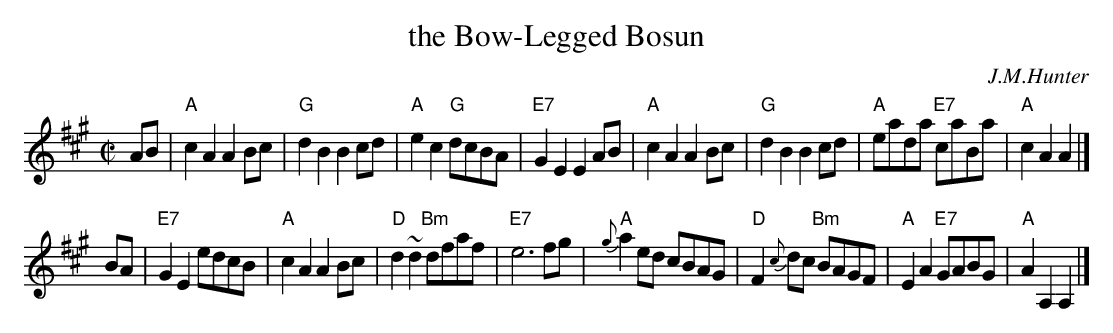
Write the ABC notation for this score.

X:1
T: the Bow-Legged Bosun
C: J.M.Hunter
M: C|
L: 1/8
K: A
AB \
| "A"c2A2 A2Bc | "G"d2B2 B2cd | "A"e2c2  "G"dcBA | "E7"G2E2 E2AB \
| "A"c2A2 A2Bc | "G"d2B2 B2cd | "A"eada "E7"caBa |  "A"c2A2 A2 |]
BA \
| "E7"G2E2   edcB | "A"c2A2        A2Bc | "D"d2~d2 "Bm"dfaf | "E7"e6   fg \
| "A"{g}a2ed cBAG | "D"F2{c}dc "Bm"BAGF | "A"E2A2  "E7"GABG | "A"A2A,2 A,2 |]
